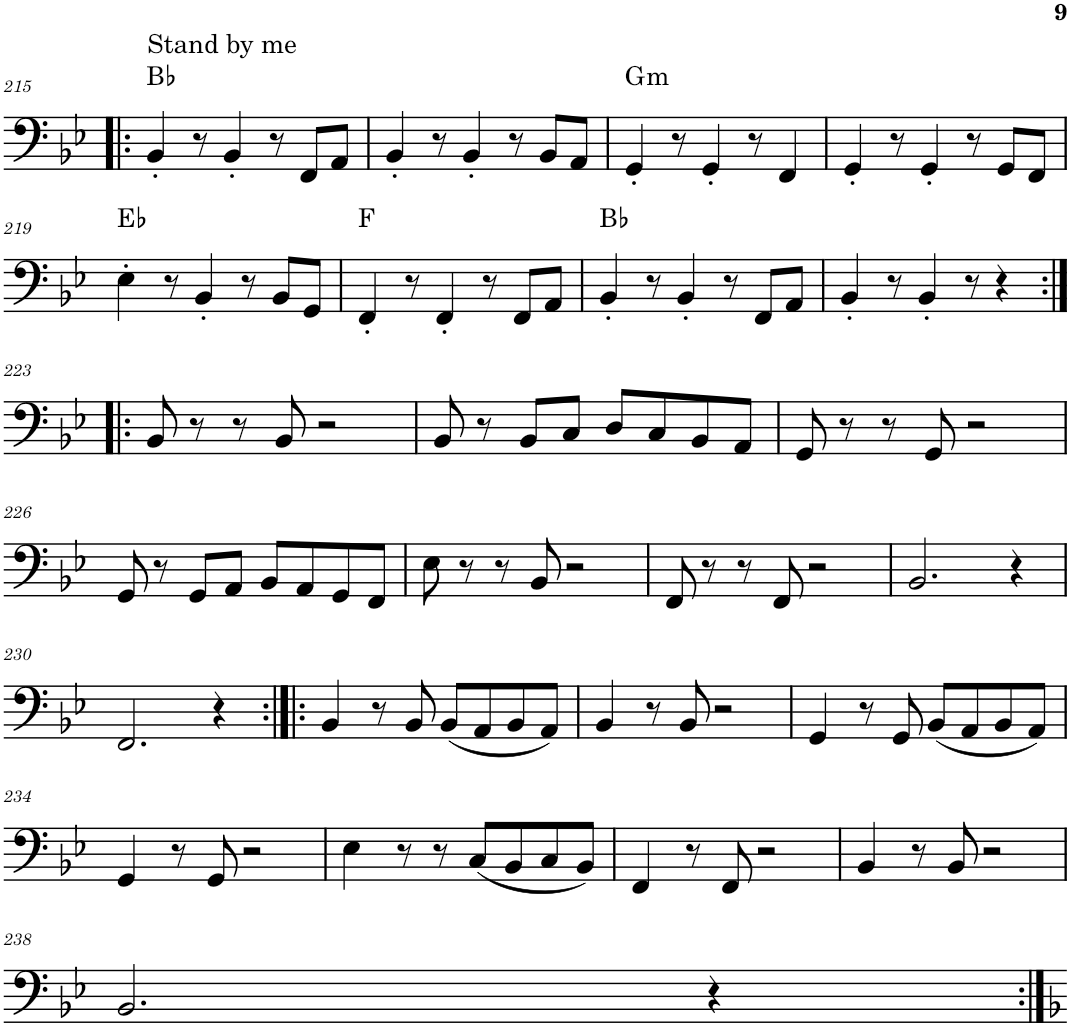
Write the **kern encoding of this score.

**kern	**harte
*part1	*part1
*staff1	*
*I"Euphonium	*
*I'Euph.	*
!!LO:PB:g=z
*clefF4	*
*k[b-e-]	*
*M4/4	*
=215!|:	=215!|:
!LO:TX:a:t=Stand by me	!
4BB-'/	Bb:maj
8r	.
4BB-'/	.
8r	.
8FF/L	.
8AA/J	.
=216	=216
4BB-'/	.
8r	.
4BB-'/	.
8r	.
8BB-/L	.
8AA/J	.
=217	=217
!	!LO:H:kt=m
4GG'/	G:min
8r	.
4GG'/	.
8r	.
4FF/	.
=218	=218
4GG'/	.
8r	.
4GG'/	.
8r	.
8GG/L	.
8FF/J	.
!!LO:LB:g=z
=219	=219
4E-'\	Eb:maj
8r	.
4BB-'/	.
8r	.
8BB-/L	.
8GG/J	.
=220	=220
4FF'/	F:maj
8r	.
4FF'/	.
8r	.
8FF/L	.
8AA/J	.
=221	=221
4BB-'/	Bb:maj
8r	.
4BB-'/	.
8r	.
8FF/L	.
8AA/J	.
=222	=222
4BB-'/	.
8r	.
4BB-'/	.
8r	.
4r	.
!!LO:LB:g=z
=223:|!|:	=223:|!|:
8BB-/	.
8r	.
8r	.
8BB-/	.
2r	.
=224	=224
8BB-/	.
8r	.
8BB-/L	.
8C/J	.
8D/L	.
8C/	.
8BB-/	.
8AA/J	.
=225	=225
8GG/	.
8r	.
8r	.
8GG/	.
2r	.
!!LO:LB:g=z
=226	=226
8GG/	.
8r	.
8GG/L	.
8AA/J	.
8BB-/L	.
8AA/	.
8GG/	.
8FF/J	.
=227	=227
8E-\	.
8r	.
8r	.
8BB-/	.
2r	.
=228	=228
8FF/	.
8r	.
8r	.
8FF/	.
2r	.
=229	=229
2.BB-/	.
4r	.
!!LO:LB:g=z
=230	=230
2.FF/	.
4r	.
=231:|!|:	=231:|!|:
4BB-/	.
8r	.
8BB-/	.
(8BB-/L	.
8AA/	.
8BB-/	.
8AA/J)	.
=232	=232
4BB-/	.
8r	.
8BB-/	.
2r	.
=233	=233
4GG/	.
8r	.
8GG/	.
(8BB-/L	.
8AA/	.
8BB-/	.
8AA/J)	.
!!LO:LB:g=z
=234	=234
4GG/	.
8r	.
8GG/	.
2r	.
=235	=235
4E-\	.
8r	.
8r	.
(8C/L	.
8BB-/	.
8C/	.
8BB-/J)	.
=236	=236
4FF/	.
8r	.
8FF/	.
2r	.
=237	=237
4BB-/	.
8r	.
8BB-/	.
2r	.
!!LO:LB:g=z
=238	=238
2.BB-/	.
4r	.
=:|!	=:|!
*-	*-
